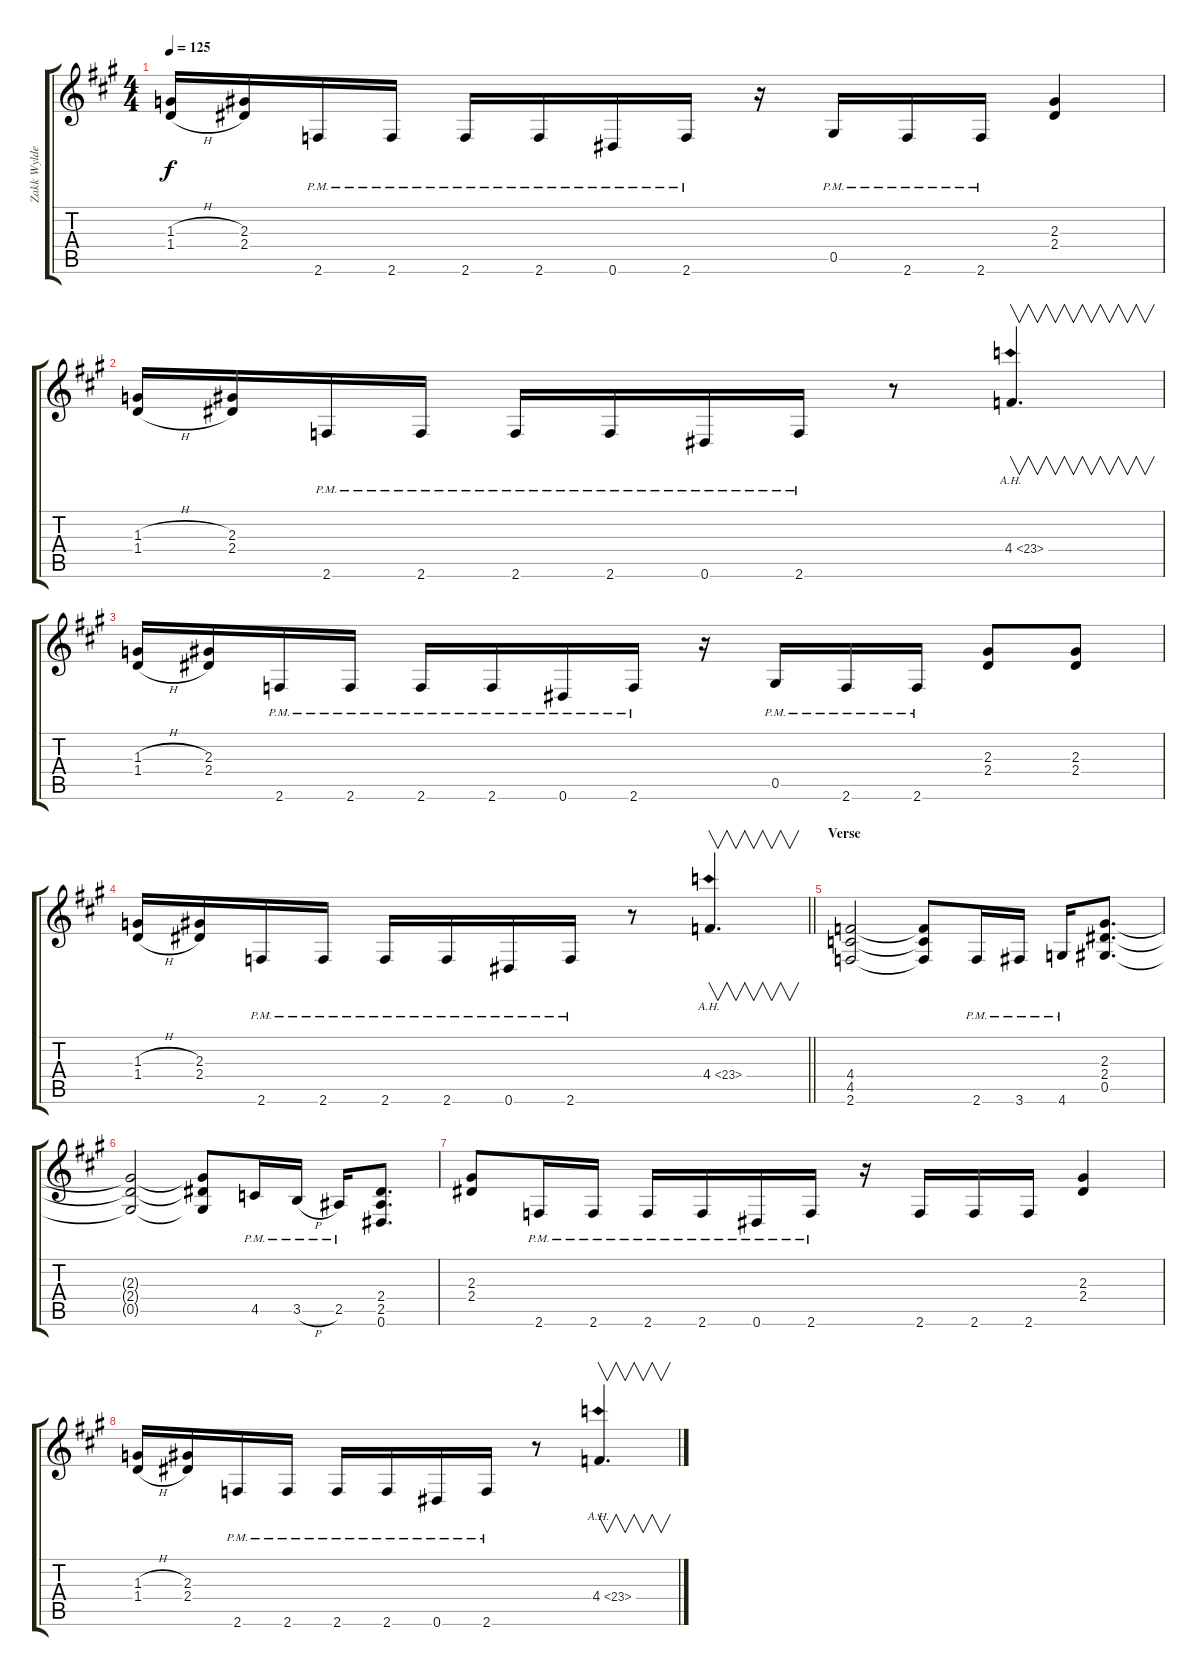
\track ("Zakk Wylde - Rhytm Guitar I" "Zakk Wylde") {instrument distortionguitar}
\staff {score tabs}
\tuning (Eb4 Bb3 Gb3 Db3 Ab2 Eb2) {hide}
\ts (4 4)
\tempo 125
\clef g2
\ks a
(1.3{h} 1.4{h}).16{dy f} (2.3 2.4).16 2.6{pm}.16 2.6{pm}.16 2.6{pm}.16 2.6{pm}.16 0.6{pm}.16 2.6{pm}.16 r.16 0.5{pm}.16 2.6{pm}.16 2.6{pm}.16 (2.3 2.4).4 |
(1.3{h} 1.4{h}).16 (2.3 2.4).16 2.6{pm}.16 2.6{pm}.16 2.6{pm}.16 2.6{pm}.16 0.6{pm}.16 2.6{pm}.16 r.8 4.4{ah 19}.4{v d} |
(1.3{h} 1.4{h}).16 (2.3 2.4).16 2.6{pm}.16 2.6{pm}.16 2.6{pm}.16 2.6{pm}.16 0.6{pm}.16 2.6{pm}.16 r.16 0.5{pm}.16 2.6{pm}.16 2.6{pm}.16 (2.3 2.4).8 (2.3 2.4).8 |
\barLineRight lightlight
(1.3{h} 1.4{h}).16 (2.3 2.4).16 2.6{pm}.16 2.6{pm}.16 2.6{pm}.16 2.6{pm}.16 0.6{pm}.16 2.6{pm}.16 r.8 4.4{ah 19}.4{v d} |
\section ("" "Verse")
(4.4 4.5 2.6).2 (4.4{t} 4.5{t} 2.6{t}).8 2.6{pm}.16 3.6{pm}.16 4.6{pm}.16 (2.3 2.4 0.5).8{d} |
(2.3{t} 2.4{t} 0.5{t}).2 (2.3{t} 2.4{t} 0.5{t}).8 4.5{pm}.16 3.5{h pm}.16 2.5{pm}.16 (2.4 2.5 0.6).8{d} |
(2.3 2.4).8 2.6{pm}.16 2.6{pm}.16 2.6{pm}.16 2.6{pm}.16 0.6{pm}.16 2.6{pm}.16 r.16 2.6.16 2.6.16 2.6.16 (2.3 2.4).4 |
(1.3{h} 1.4{h}).16 (2.3 2.4).16 2.6{pm}.16 2.6{pm}.16 2.6{pm}.16 2.6{pm}.16 0.6{pm}.16 2.6{pm}.16 r.8 4.4{ah 19}.4{v d}
